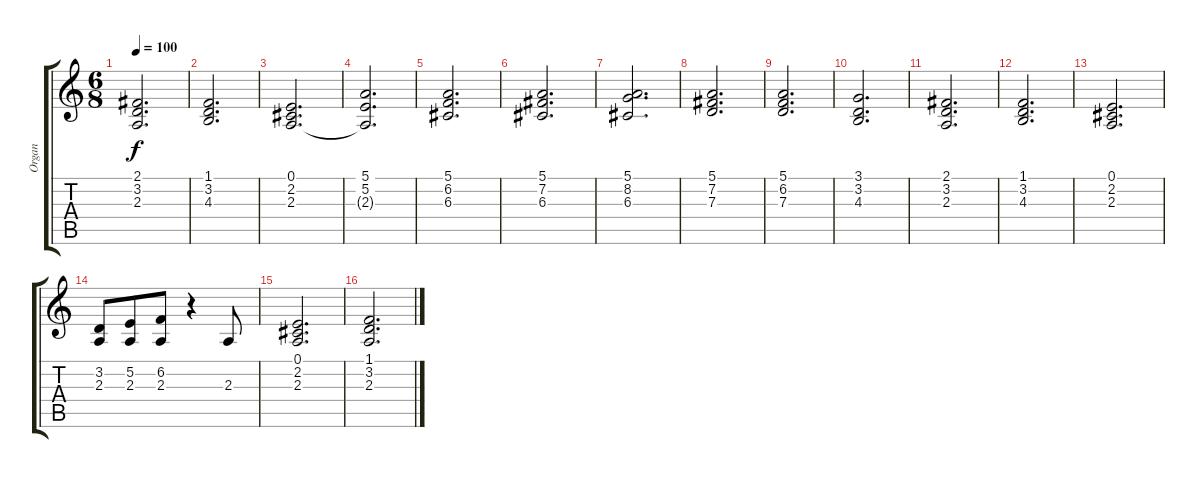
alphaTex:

\track ("Organ" "Organ") {instrument percussiveorgan}
\staff {score tabs}
\tuning (E4 B3 G3 D3 A2 E2) {hide}
\ts (6 8)
\tempo 100
\clef g2
\ks c
(2.1 3.2 2.3).2{d dy f} |
(1.1 3.2 4.3).2{d} |
(0.1 2.2 2.3).2{d} |
(5.1 5.2 2.3{t}).2{d} |
(5.1 6.2 6.3).2{d} |
(5.1 7.2 6.3).2{d} |
(5.1 8.2 6.3).2{d} |
(5.1 7.2 7.3).2{d} |
(5.1 6.2 7.3).2{d} |
(3.1 3.2 4.3).2{d} |
(2.1 3.2 2.3).2{d} |
(1.1 3.2 4.3).2{d} |
(0.1 2.2 2.3).2{d} |
(3.2 2.3).8 (5.2 2.3).8 (6.2 2.3).8 r.4 2.3.8 |
(0.1 2.2 2.3).2{d} |
(1.1 3.2 2.3).2{d}
